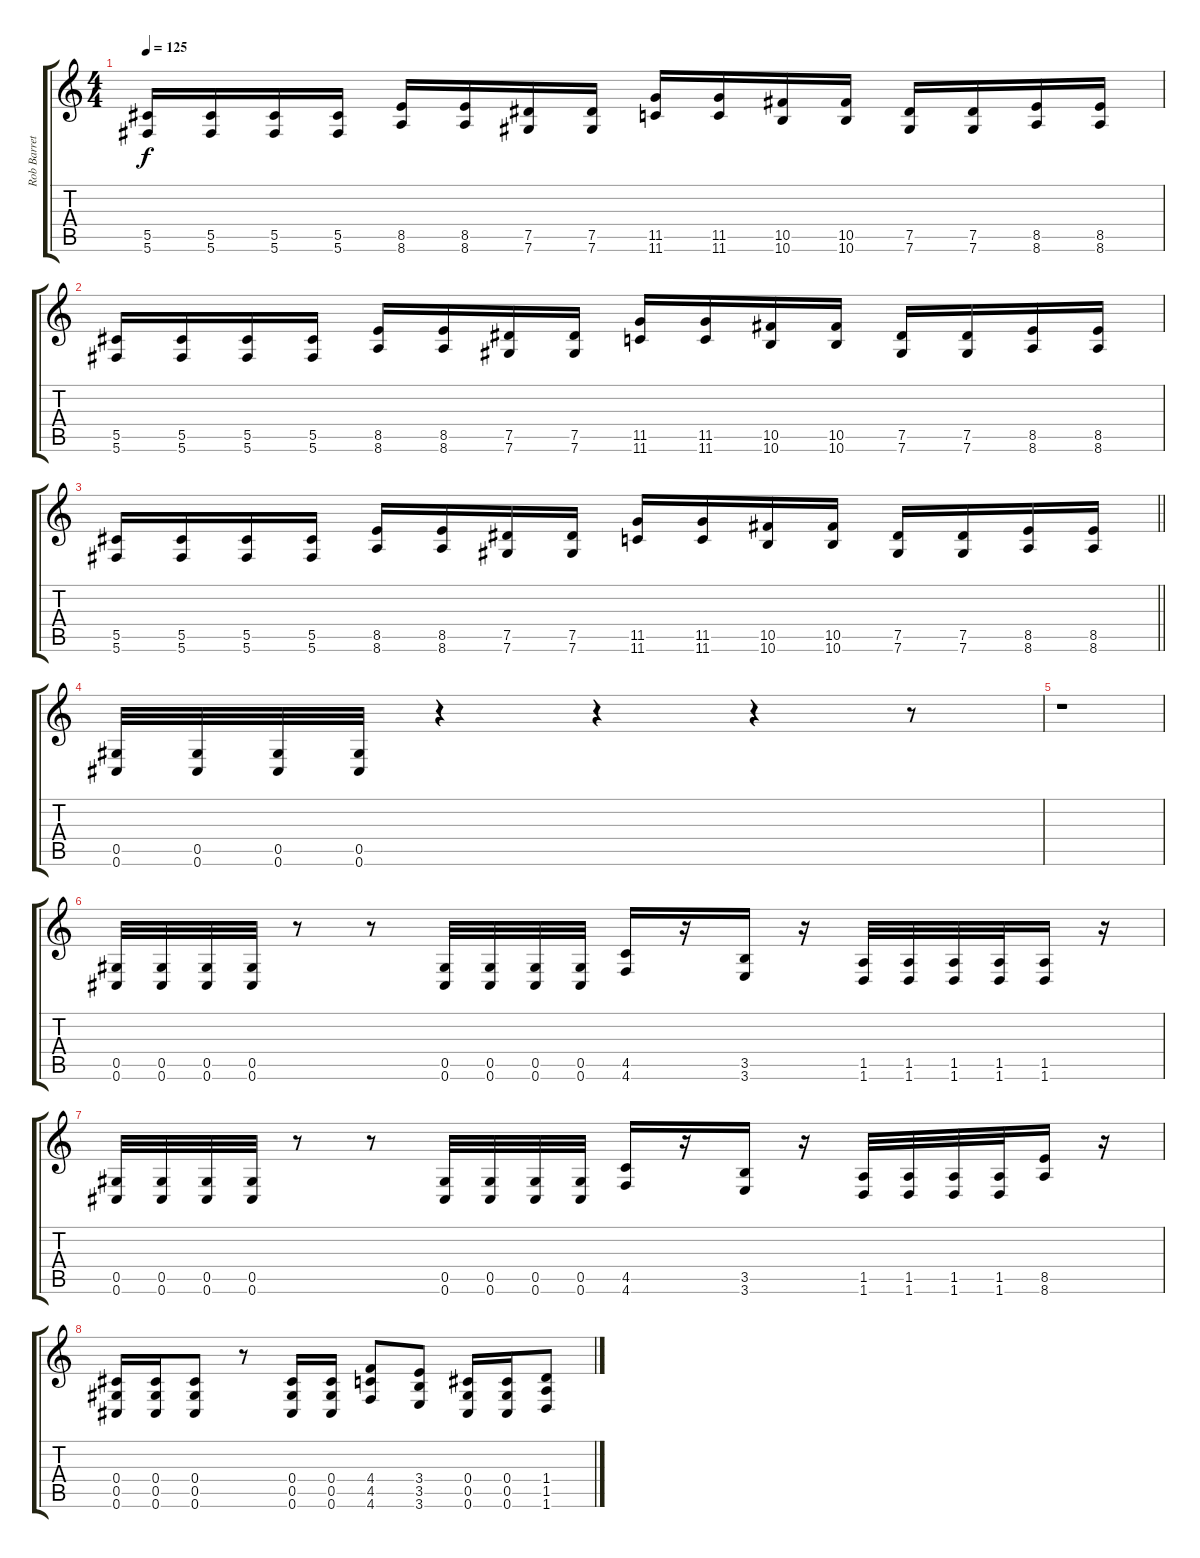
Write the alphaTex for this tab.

\track ("Rob Barrett" "Rob Barret") {instrument distortionguitar}
\staff {score tabs}
\tuning (Eb4 Bb3 Gb3 Db3 Ab2 Db2) {hide}
\ts (4 4)
\tempo 125
\clef g2
\ks c
(5.5 5.6).16{dy f} (5.5 5.6).16 (5.5 5.6).16 (5.5 5.6).16 (8.5 8.6).16 (8.5 8.6).16 (7.5 7.6).16 (7.5 7.6).16 (11.5 11.6).16 (11.5 11.6).16 (10.5 10.6).16 (10.5 10.6).16 (7.5 7.6).16 (7.5 7.6).16 (8.5 8.6).16 (8.5 8.6).16 |
(5.5 5.6).16 (5.5 5.6).16 (5.5 5.6).16 (5.5 5.6).16 (8.5 8.6).16 (8.5 8.6).16 (7.5 7.6).16 (7.5 7.6).16 (11.5 11.6).16 (11.5 11.6).16 (10.5 10.6).16 (10.5 10.6).16 (7.5 7.6).16 (7.5 7.6).16 (8.5 8.6).16 (8.5 8.6).16 |
\barLineRight lightlight
(5.5 5.6).16 (5.5 5.6).16 (5.5 5.6).16 (5.5 5.6).16 (8.5 8.6).16 (8.5 8.6).16 (7.5 7.6).16 (7.5 7.6).16 (11.5 11.6).16 (11.5 11.6).16 (10.5 10.6).16 (10.5 10.6).16 (7.5 7.6).16 (7.5 7.6).16 (8.5 8.6).16 (8.5 8.6).16 |
(0.5 0.6).32 (0.5 0.6).32 (0.5 0.6).32 (0.5 0.6).32 r.4 r.4 r.4 r.8 |
r.1 |
(0.5 0.6).32 (0.5 0.6).32 (0.5 0.6).32 (0.5 0.6).32 r.8 r.8 (0.5 0.6).32 (0.5 0.6).32 (0.5 0.6).32 (0.5 0.6).32 (4.5 4.6).16 r.16 (3.5 3.6).16 r.16 (1.5 1.6).32 (1.5 1.6).32 (1.5 1.6).32 (1.5 1.6).32 (1.5 1.6).16 r.16 |
(0.5 0.6).32 (0.5 0.6).32 (0.5 0.6).32 (0.5 0.6).32 r.8 r.8 (0.5 0.6).32 (0.5 0.6).32 (0.5 0.6).32 (0.5 0.6).32 (4.5 4.6).16 r.16 (3.5 3.6).16 r.16 (1.5 1.6).32 (1.5 1.6).32 (1.5 1.6).32 (1.5 1.6).32 (8.5 8.6).16 r.16 |
(0.4 0.5 0.6).16 (0.4 0.5 0.6).16 (0.4 0.5 0.6).8 r.8 (0.4 0.5 0.6).16 (0.4 0.5 0.6).16 (4.4 4.5 4.6).8 (3.4 3.5 3.6).8 (0.4 0.5 0.6).16 (0.4 0.5 0.6).16 (1.4 1.5 1.6).8
